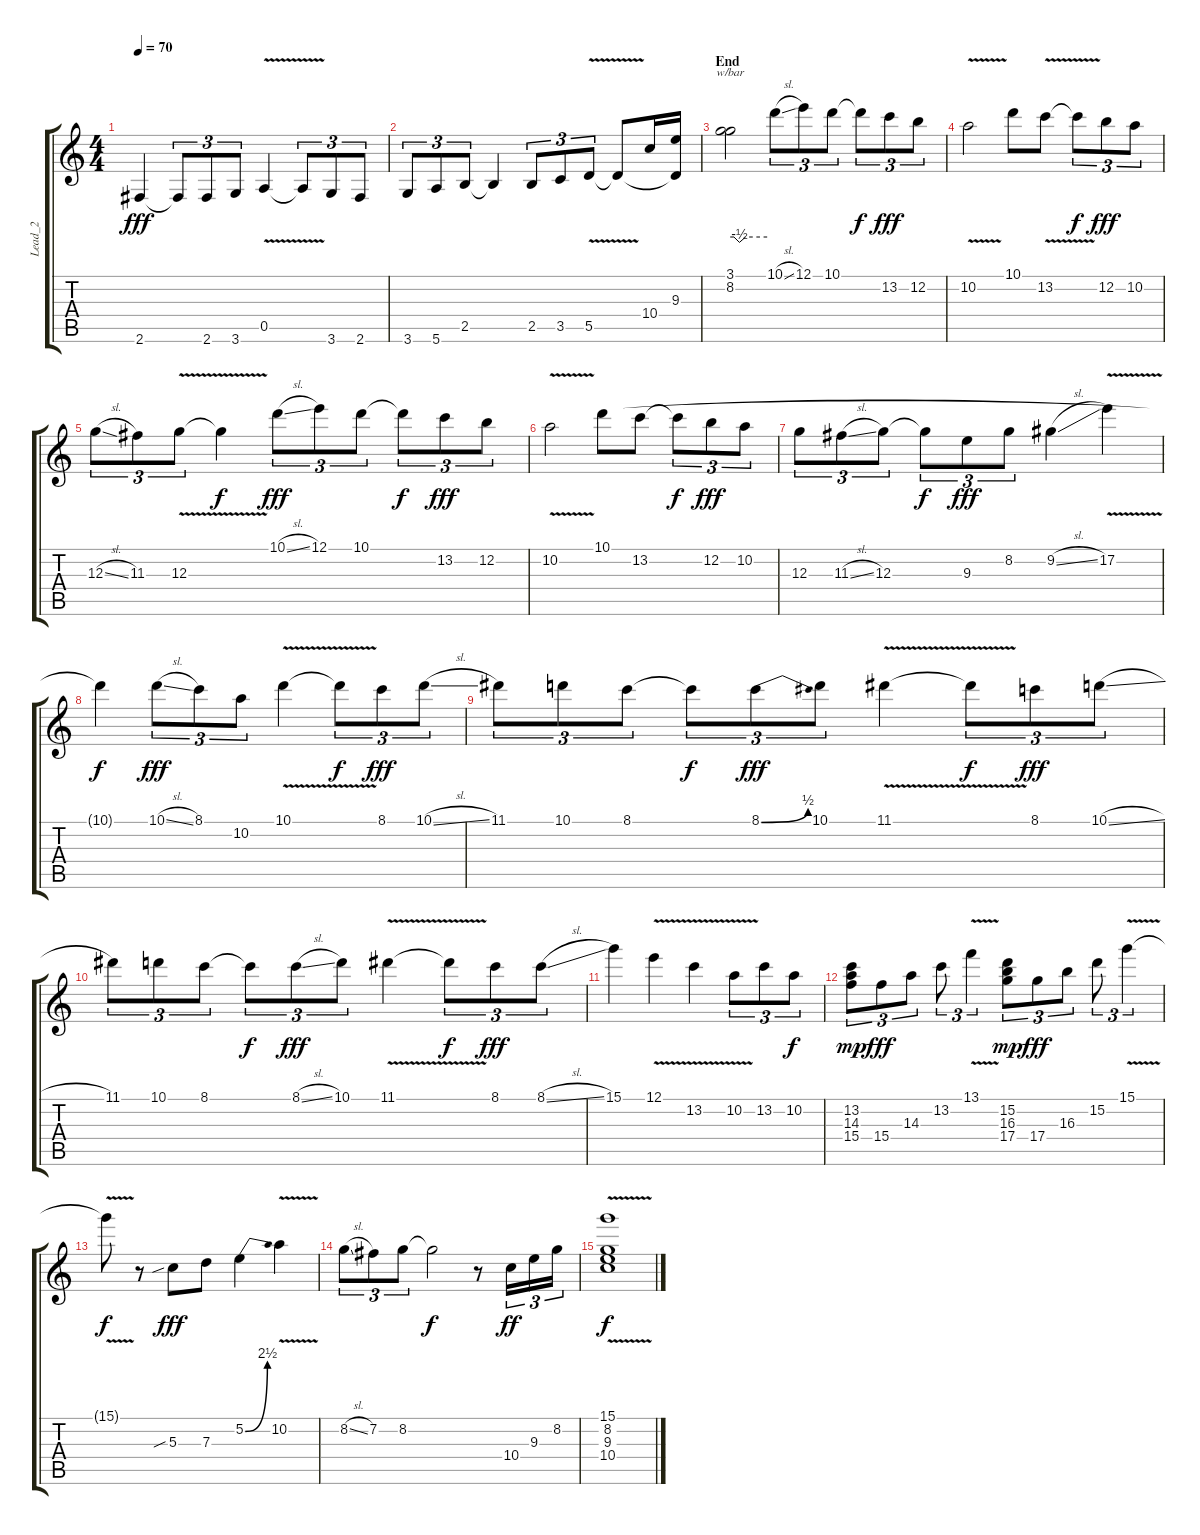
\track ("Lead_2" "Lead_2") {instrument acousticguitarsteel}
\staff {score tabs}
\tuning (E4 B3 G3 D3 A2 E2) {hide}
\ts (4 4)
\tempo 70
\clef g2
\ks c
2.6.4{dy fff} 2.6{t}.8{tu (3 2)} 2.6.8{tu (3 2)} 3.6.8{tu (3 2)} 0.5{v}.4 0.5{t}.8{tu (3 2)} 3.6.8{tu (3 2)} 2.6.8{tu (3 2)} |
3.6.8{tu (3 2)} 5.6.8{tu (3 2)} 2.5.8{tu (3 2)} 2.5{t}.4 2.5.8{tu (3 2)} 3.5.8{tu (3 2)} 5.5{v}.8{tu (3 2)} 5.5{t}.8{volume 16 instrument acousticguitarnylon} 10.4.16 (9.3 5.5{t}).16 |
\section ("" "End")
(3.1 8.2).2{tbe (custom default 0 0 6 0 15 -2 25 0 60 0)} 10.1{sl}.8{tu (3 2)} 12.1.8{tu (3 2)} 10.1.8{tu (3 2)} 10.1{t}.8{tu (3 2) dy f} 13.2.8{tu (3 2) dy fff} 12.2.8{tu (3 2)} |
10.2{v}.2 10.1.8 13.2{v}.8 13.2{t}.8{tu (3 2) dy f} 12.2.8{tu (3 2) dy fff} 10.2.8{tu (3 2)} |
12.3{sl}.8{tu (3 2)} 11.3.8{tu (3 2)} 12.3{v}.8{tu (3 2)} 12.3{t}.4{dy f} 10.1{sl}.8{tu (3 2) dy fff} 12.1.8{tu (3 2)} 10.1.8{tu (3 2)} 10.1{t}.8{tu (3 2) dy f} 13.2.8{tu (3 2) dy fff} 12.2.8{tu (3 2)} |
10.2{v}.2 10.1.8 13.2.8 13.2{t}.8{tu (3 2) dy f} 12.2.8{tu (3 2) dy fff} 10.2.8{tu (3 2)} |
12.3.8{tu (3 2)} 11.3{sl}.8{tu (3 2)} 12.3.8{tu (3 2)} 12.3{t}.8{tu (3 2) dy f} 9.3.8{tu (3 2) dy fff} 8.2.8{tu (3 2)} 9.2{sl}.4 17.2{v}.4 |
10.1{t}.4{dy f} 10.1{sl}.8{tu (3 2) dy fff} 8.1.8{tu (3 2)} 10.2.8{tu (3 2)} 10.1{v}.4 10.1{t}.8{tu (3 2) dy f} 8.1.8{tu (3 2) dy fff} 10.1{sl}.8{tu (3 2)} |
11.1.8{tu (3 2)} 10.1.8{tu (3 2)} 8.1.8{tu (3 2)} 8.1{t}.8{tu (3 2) dy f} 8.1{be (bend 0 0 60 2)}.8{tu (3 2) dy fff} 10.1.8{tu (3 2)} 11.1{v}.4 11.1{t}.8{tu (3 2) dy f} 8.1.8{tu (3 2) dy fff} 10.1{sl}.8{tu (3 2)} |
11.1.8{tu (3 2)} 10.1.8{tu (3 2)} 8.1.8{tu (3 2)} 8.1{t}.8{tu (3 2) dy f} 8.1{sl}.8{tu (3 2) dy fff} 10.1.8{tu (3 2)} 11.1{v}.4 11.1{t}.8{tu (3 2) dy f} 8.1.8{tu (3 2) dy fff} 8.1{sl}.8{tu (3 2)} |
15.1.4 12.1{v}.4 13.2{v}.4 10.2{v}.8{tu (3 2)} 13.2.8{tu (3 2)} 10.2.8{tu (3 2) dy f} |
(13.2 14.3 15.4).8{tu (3 2) dy mp} 15.4.8{tu (3 2) dy fff} 14.3.8{tu (3 2)} 13.2.8{tu (3 2)} 13.1{v}.4{tu (3 2)} (15.2 16.3 17.4).8{tu (3 2) dy mp} 17.4.8{tu (3 2) dy fff} 16.3.8{tu (3 2)} 15.2.8{tu (3 2)} 15.1{v}.4{tu (3 2)} |
15.1{t}.8{dy f} r.8 5.3{sib}.8{dy fff} 7.3.8 5.2{be (bend 0 0 60 10)}.4 10.2{v}.4 |
8.2{sl}.8{tu (3 2)} 7.2.8{tu (3 2)} 8.2.8{tu (3 2)} 8.2{t}.2{dy f} r.8 10.4.16{tu (3 2) dy ff} 9.3.16{tu (3 2)} 8.2.16{tu (3 2)} |
(15.1{v} 8.2{v} 9.3{v} 10.4{v}).1{dy f}
